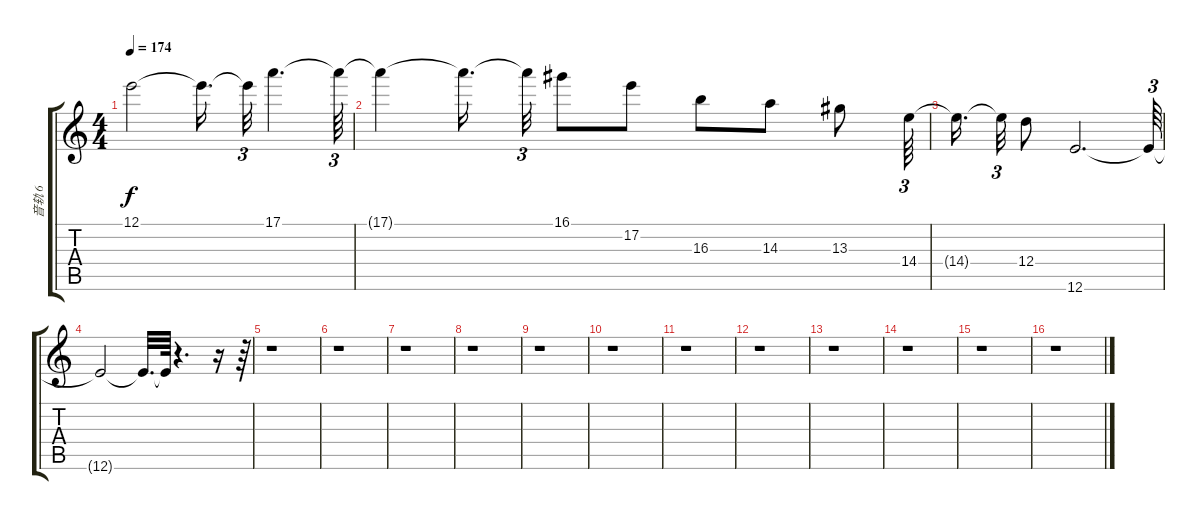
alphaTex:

\track ("音轨 6" "音轨 6") {instrument distortionguitar}
\staff {score tabs}
\tuning (E4 B3 G3 D3 A2 E2) {hide}
\ts (4 4)
\tempo 174
\clef g2
\ks c
12.1{t}.2{dy f} 12.1{t}.16{d} 12.1{t}.32{tu (3 2)} 17.1.4{d} 17.1{t}.64{tu (3 2)} |
17.1{t}.4 17.1{t}.16{d} 17.1{t}.32{tu (3 2)} 16.1.8 17.2.8 16.3.8 14.3.8 13.3.8 14.4.64{tu (3 2)} |
14.4{t}.16{d} 14.4{t}.32{tu (3 2)} 12.4.8 12.6.2{d instrument guitarharmonics} 12.6{t}.64{tu (3 2)} |
12.6{t}.2 12.6{t}.32{d} 12.6{t}.64 r.4{d} r.16 r.64{tu (3 2)} |
r.1 |
r.1 |
r.1 |
r.1 |
r.1 |
r.1 |
r.1 |
r.1 |
r.1 |
r.1 |
r.1 |
r.1
